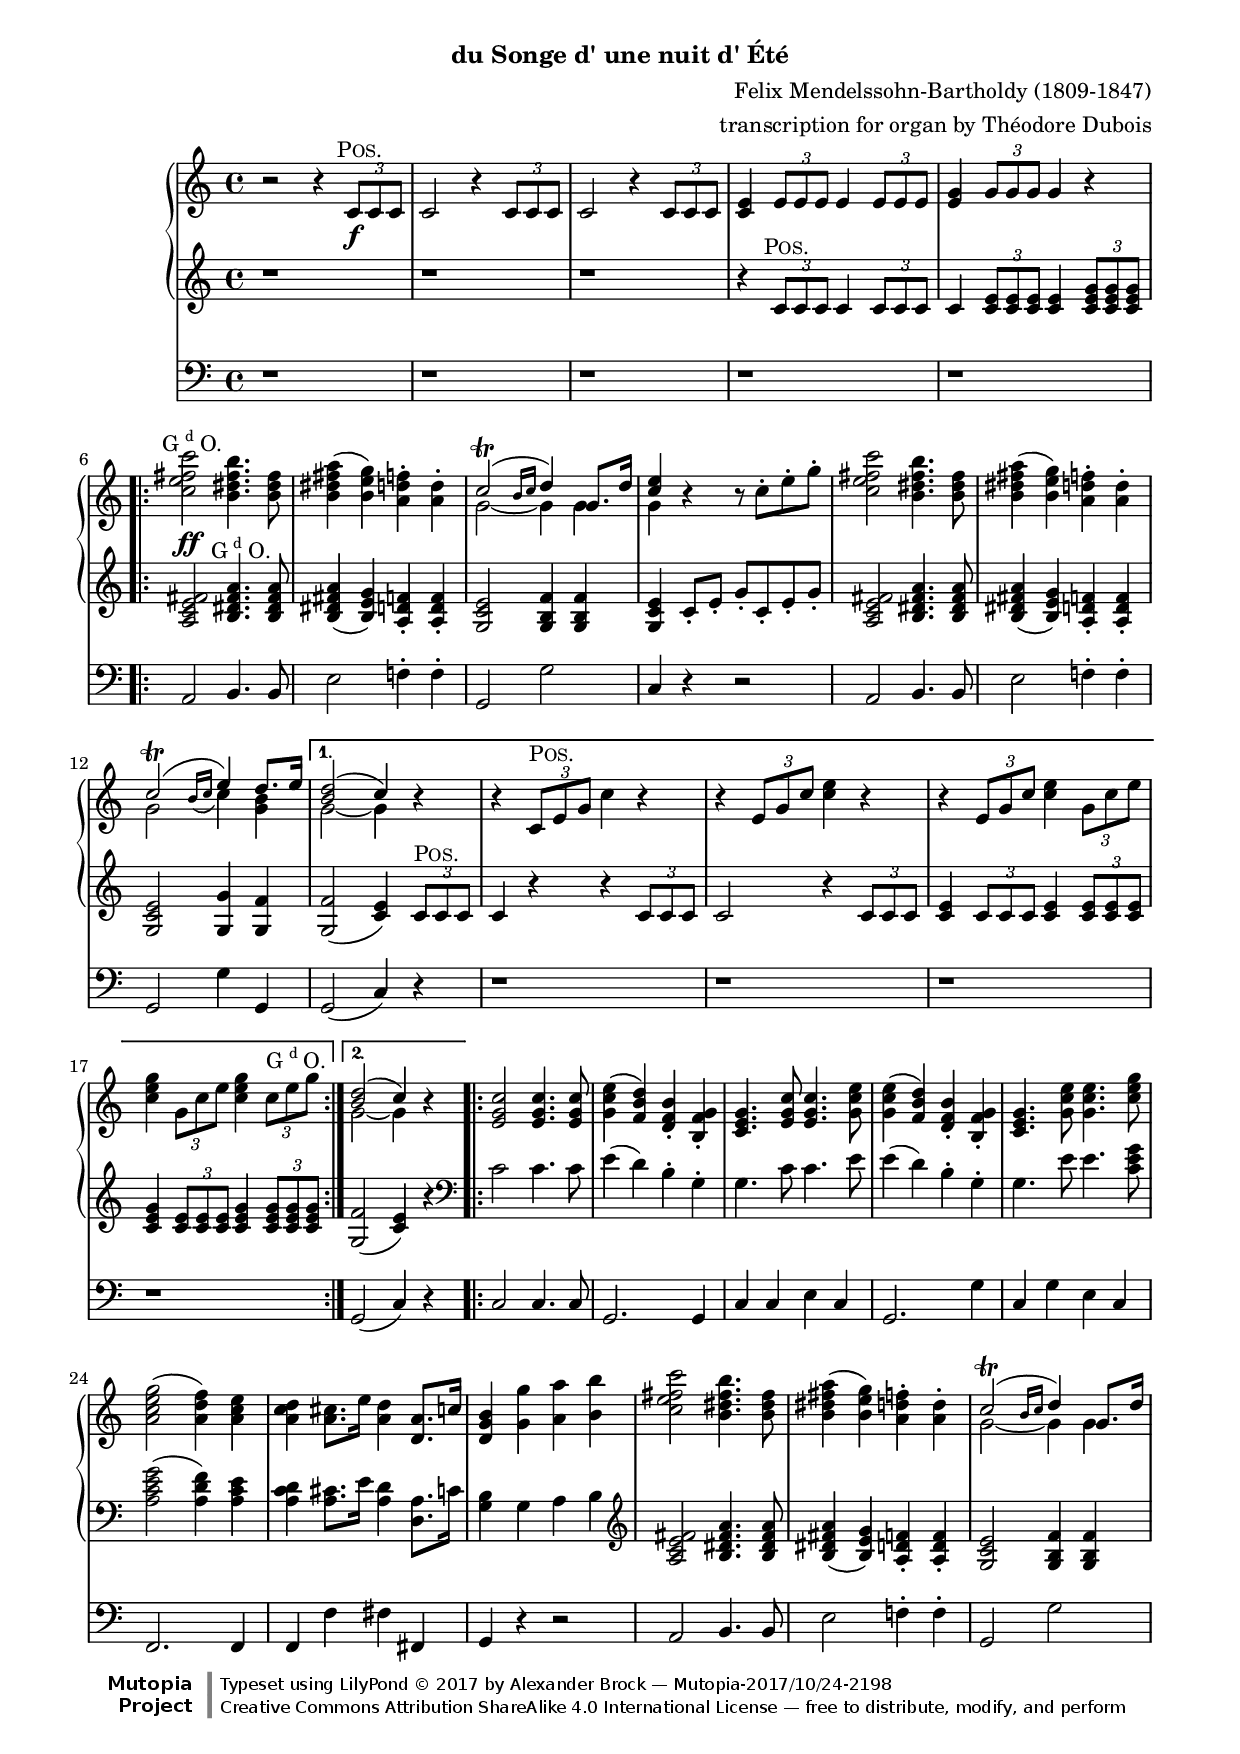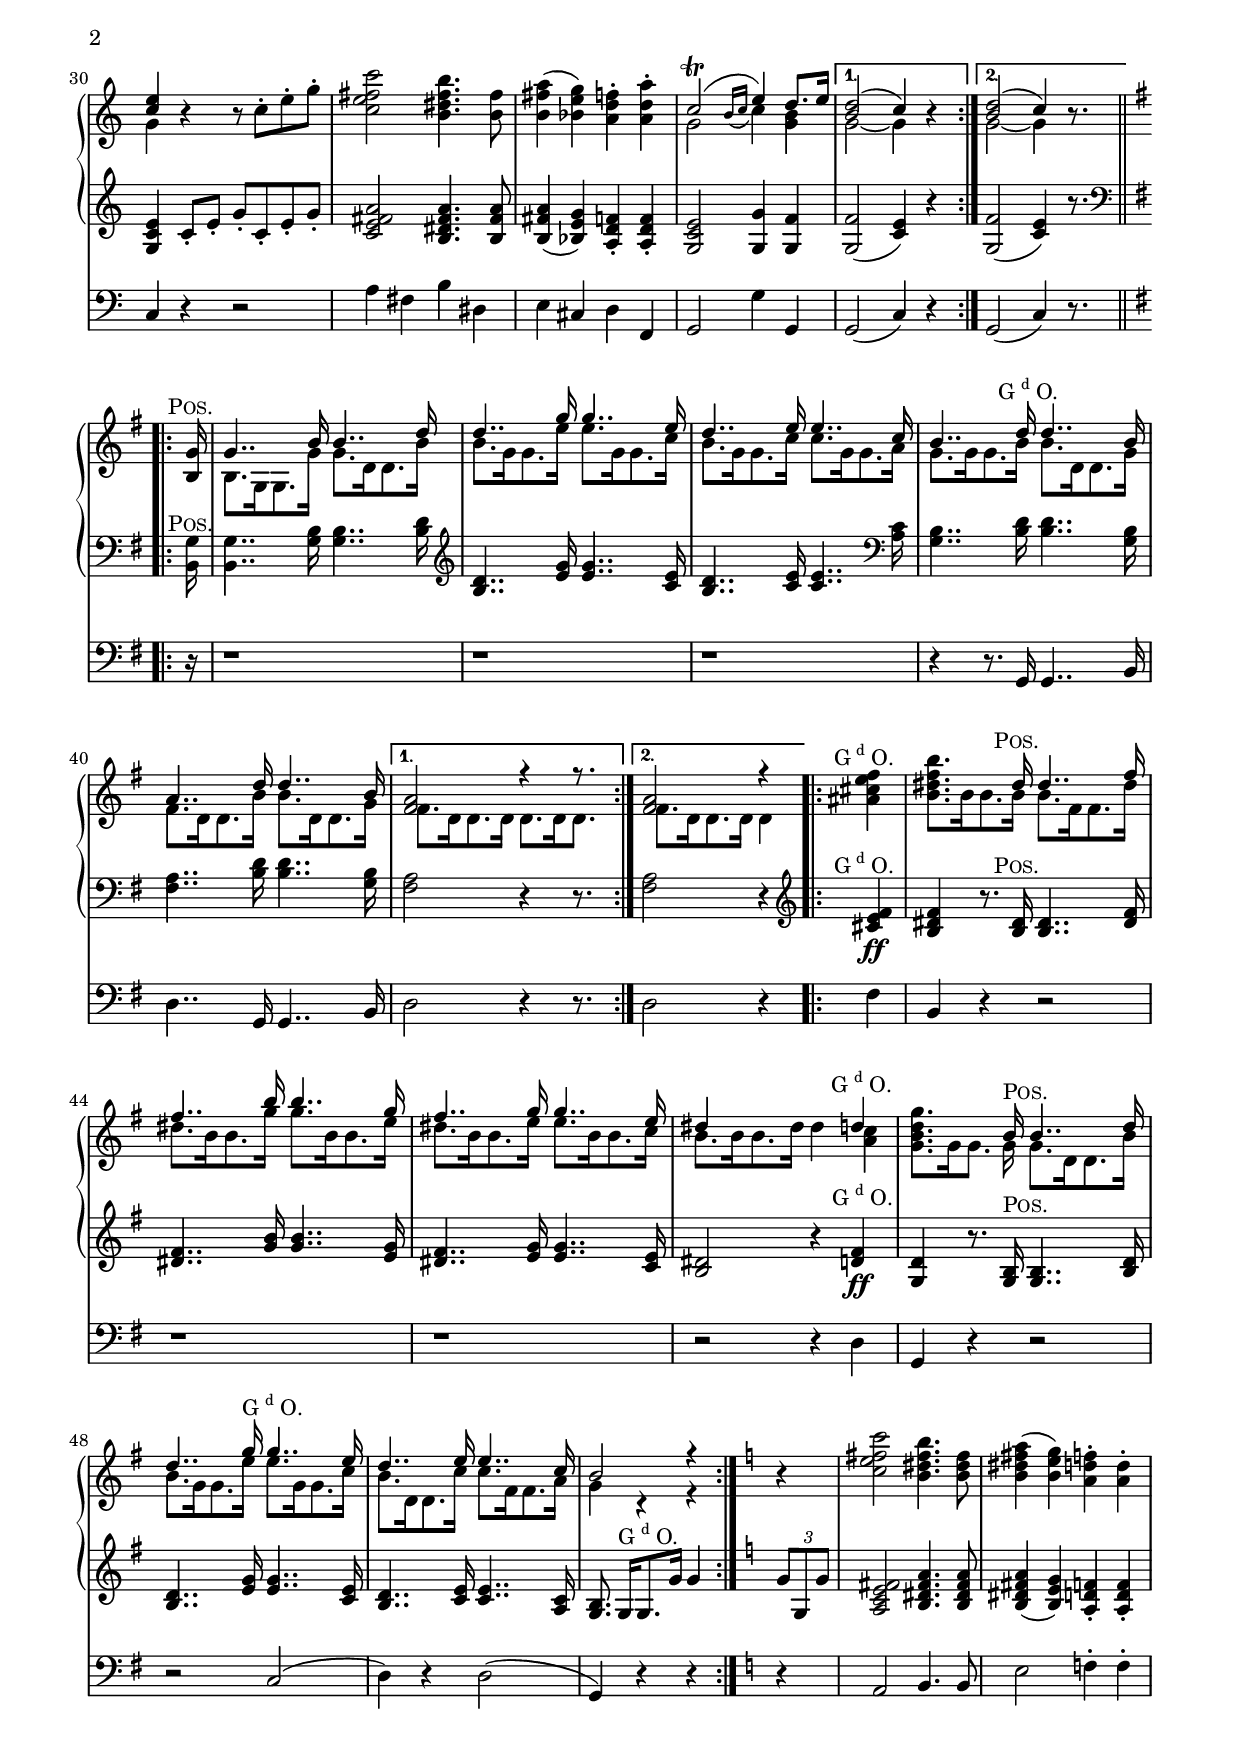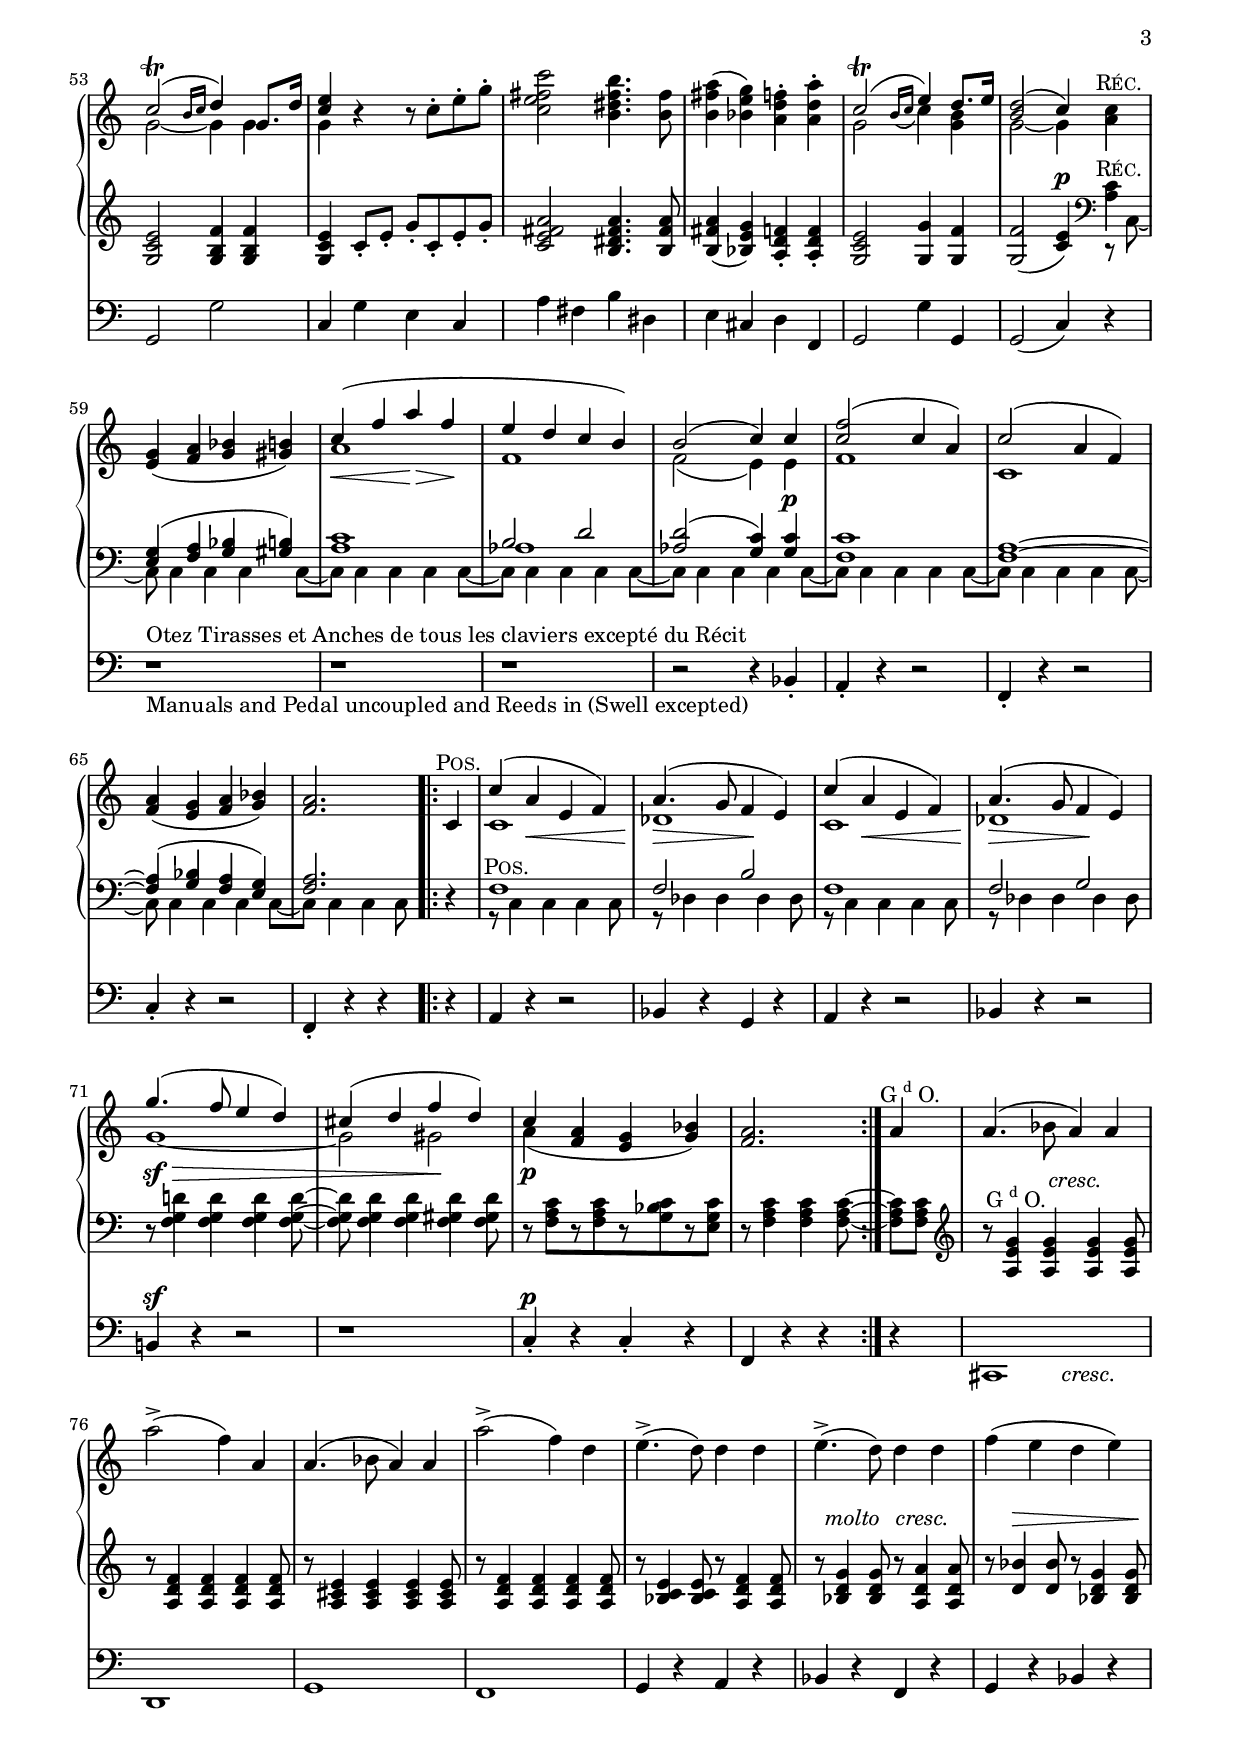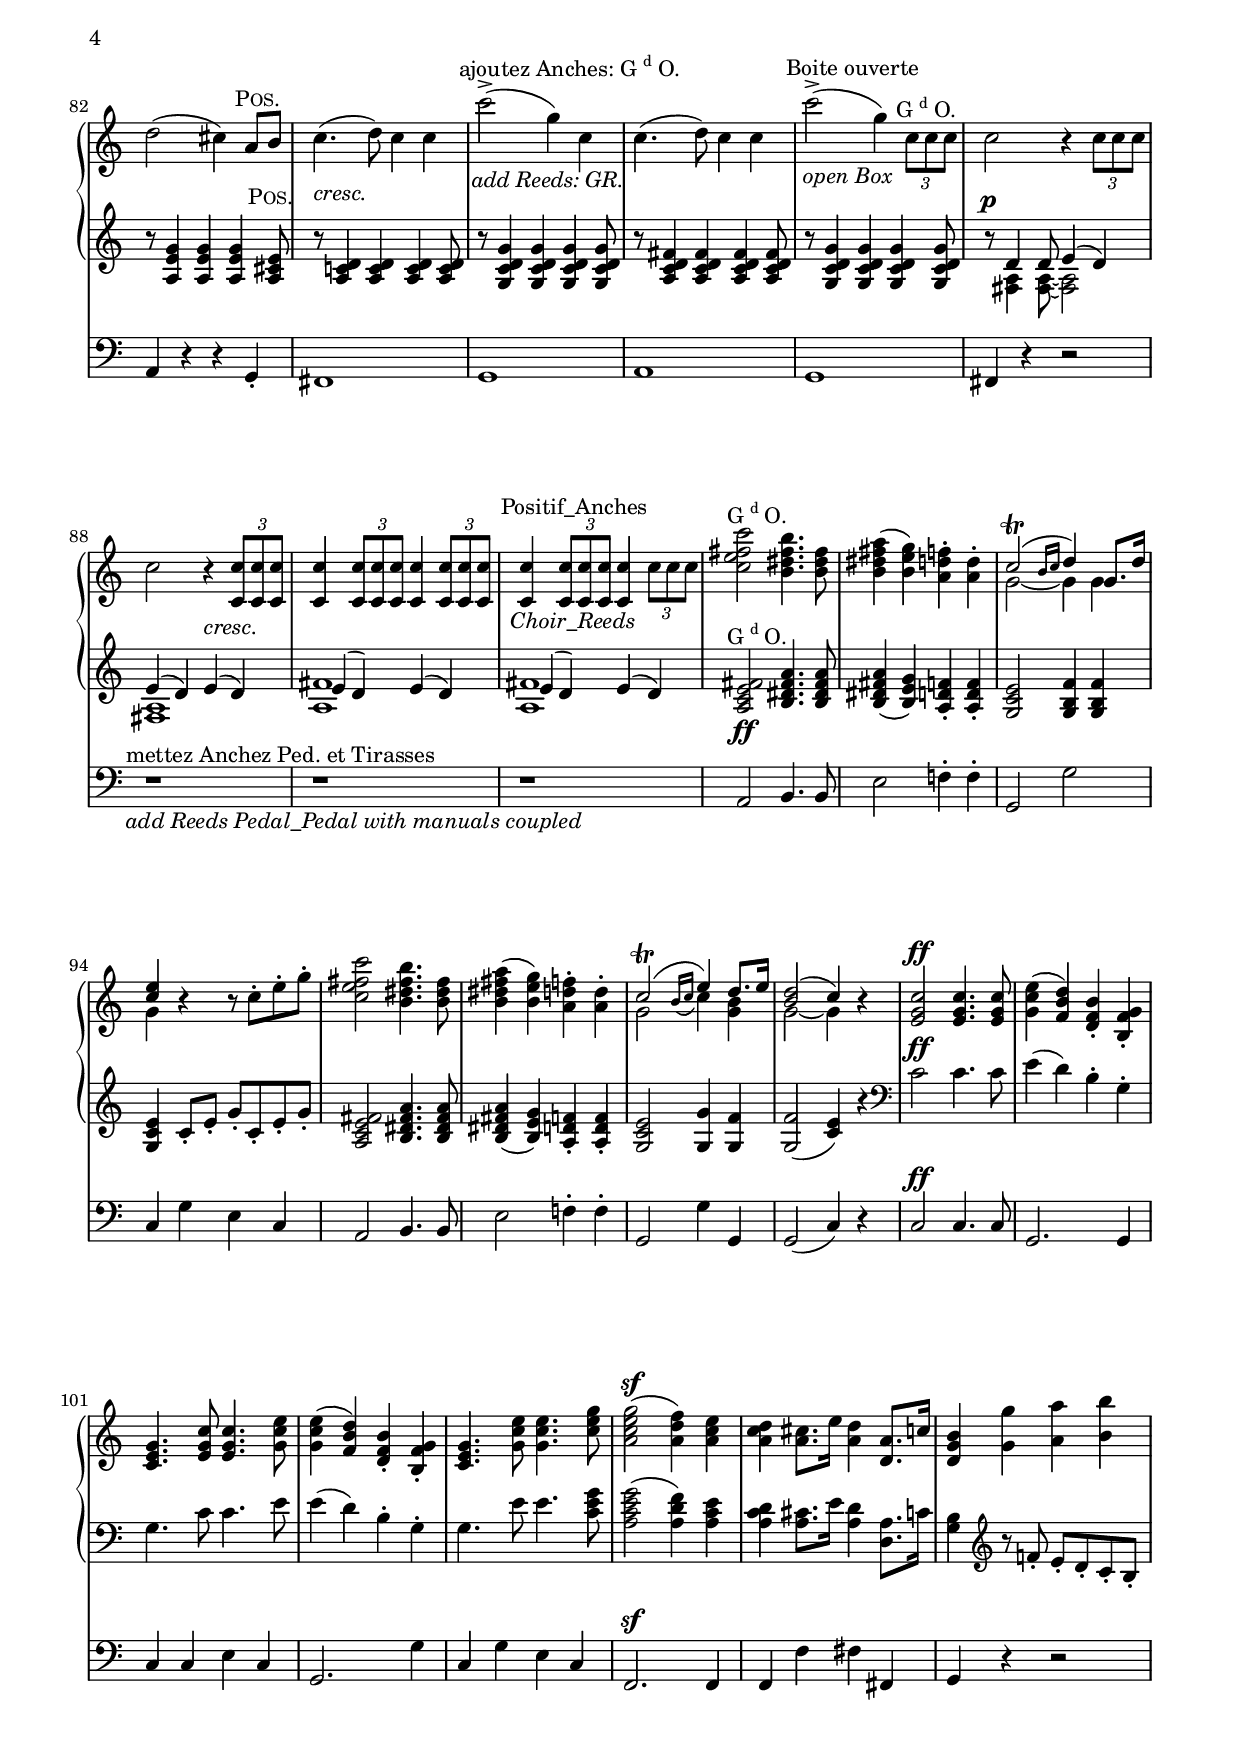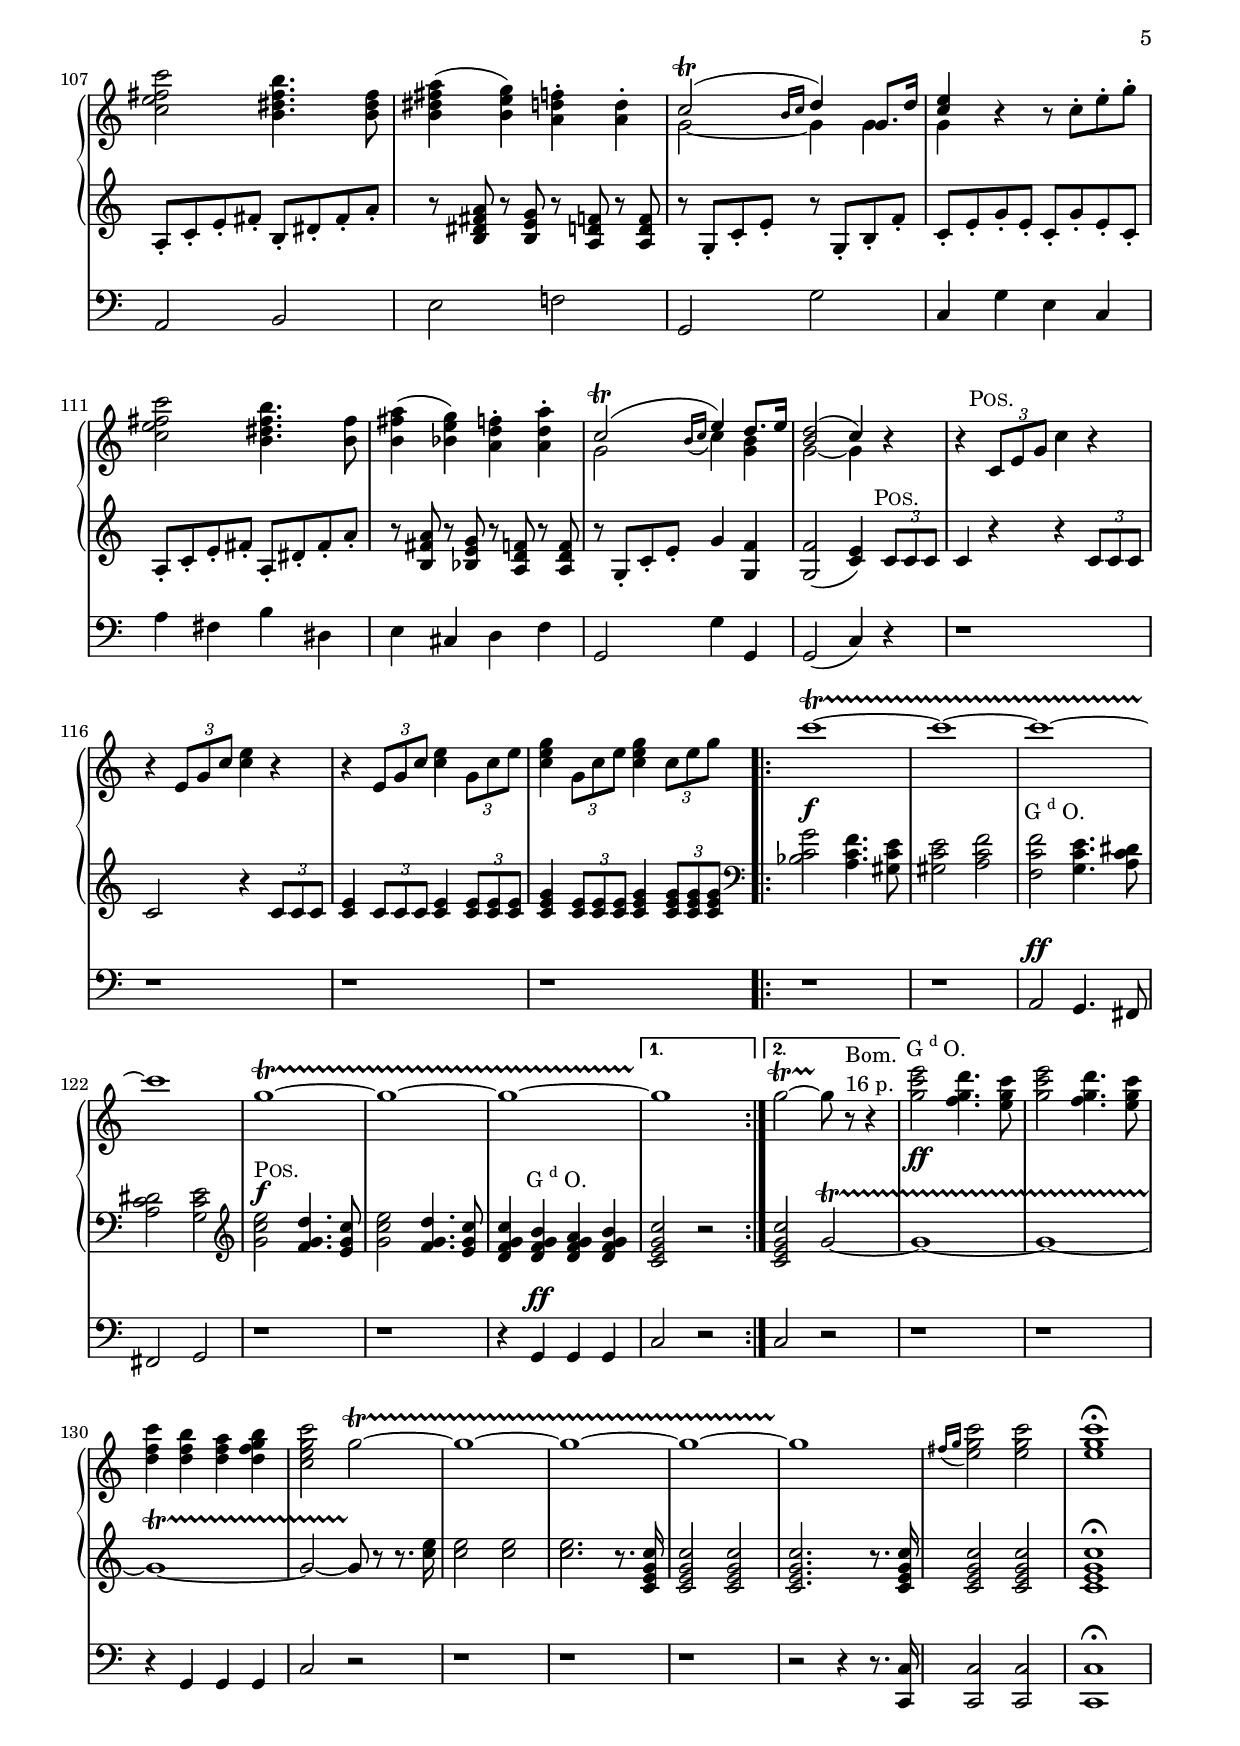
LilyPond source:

\version "2.19.65"

\paper {
    page-top-space = #0.0
    %indent = 0.0
    line-width = 18.0\cm
    ragged-bottom = ##f
    ragged-last-bottom = ##f
}

%#(set-default-paper-size "a4")

#(set-global-staff-size 19)

\header {
        subtitle = "du Songe d' une nuit d' Été"
%        piece = "1. Adagio"
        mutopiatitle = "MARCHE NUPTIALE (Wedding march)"
composer =	 "Felix Mendelssohn-Bartholdy (1809-1847)"
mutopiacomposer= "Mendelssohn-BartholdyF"
%opus =	 	 "Op. 61"
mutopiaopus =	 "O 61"
        date = "ca.1909"
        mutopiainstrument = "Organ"
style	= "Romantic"
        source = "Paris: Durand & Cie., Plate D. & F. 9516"
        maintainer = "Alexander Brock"
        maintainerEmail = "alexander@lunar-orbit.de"
 arranger = "transcription for organ by Théodore Dubois"
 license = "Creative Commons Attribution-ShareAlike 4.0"
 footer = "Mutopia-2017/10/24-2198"
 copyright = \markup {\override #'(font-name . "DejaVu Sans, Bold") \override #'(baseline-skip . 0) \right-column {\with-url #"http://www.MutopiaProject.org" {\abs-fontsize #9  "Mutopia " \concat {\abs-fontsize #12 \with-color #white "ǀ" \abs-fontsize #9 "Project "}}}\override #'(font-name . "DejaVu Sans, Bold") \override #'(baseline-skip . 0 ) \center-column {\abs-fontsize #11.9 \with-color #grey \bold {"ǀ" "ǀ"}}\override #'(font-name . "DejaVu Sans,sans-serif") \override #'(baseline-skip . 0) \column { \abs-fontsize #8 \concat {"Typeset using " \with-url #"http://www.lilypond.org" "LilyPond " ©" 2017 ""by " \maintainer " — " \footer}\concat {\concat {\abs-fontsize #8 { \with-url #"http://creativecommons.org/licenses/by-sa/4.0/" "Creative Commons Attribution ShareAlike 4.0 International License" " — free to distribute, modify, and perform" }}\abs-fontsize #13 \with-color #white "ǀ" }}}
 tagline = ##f
}

% The score definition

positive=\markup{\column{
  \smallCaps{Pos.}
  %\italic{CH.}
}}

grande=\markup{\column{
  \line{G{\super{d}}O.}
  %\line{\italic{GR.}}
}}
rec=\markup{\column{
  \smallCaps{Réc.}
  %\italic{SW.}
}}

problemone= << {\shape #'((0.1 . 0.8) (0.0 . 1.0) (0.0 . 1.5) (-.2 . 0.6)) Slur  c2^\trill ( e4) d8. e16 |}
      \\
    {g,2 \grace{ \stemUp
   \once \override Slur #'direction = #DOWN
   b16( c} \stemDown c4) <b g>}
 >>

rh = \relative c' {
  r2 r4 \tuplet 3/2 {c8\f^\markup{\translate #(cons -1 0)\positive} c c}  |
  c2 r4  \tuplet 3/2 {c8 c c} |
   c2 r4 \tuplet 3/2 {c8 c c}  |
   <c e>4 \tuplet 3/2 { e8 e e} e4 \tuplet 3/2 { e8 e e} |
    <e g>4 \tuplet 3/2 { g8 g g} g4 r
    \repeat volta 2 {
   <c e fis c'>2^\markup{\translate #(cons -2 0) \grande}  <b dis fis b>4. <b dis fis>8 |
    <b dis fis a>4 (   <b e g>) <a d f>-.  <a d>4-. |
    << {c2^\trill (\grace{b16 c} d4) g,8. d'16| <e c>4} \\ {g,2~ g4 g | g} >>
    r4 r8  c8-. e-. g-. |
     <c, e fis c'>2 <b dis fis b>4. <b dis fis>8 |
     <b dis fis a>4 (  <b e g> )  <a d f>4-. <a d>-. |
\problemone

    }
    \alternative {
      {
        << {<d b>2( c4)} \\ {g2~ g4} >> r|
        r  \tuplet 3/2 { c,8^\positive e g} c4 r |
          r4  \tuplet 3/2 {e,8 g c} <c e>4 r |
      r4  \tuplet 3/2 { e,8 g c} <c e>4 \tuplet 3/2 {  g8 c e} |
       <c e g>4 \tuplet 3/2 { g8 c e} <c e g>4 \tuplet 3/2 { c8^\grande e8 g}

      }
      {
      << { <d b>2( c4)} \\ {g2~ g4} >> r4
      }
    }
    \repeat volta 2 {
       <e g c>2 q4. q8 |
        <g c e>4 (  <f b d> )  <d f b>-. <b f' g>-. |
      <c e g>4. <e g c>8 q4. <g c e>8 |
    <g c e>4 (  <f b d> )  <d f b>-. <b f' g>-. |
    <c e g>4.  <g' c e>8 q4. <c e g>8 |
     <a c e g>2 (  <a d f>4 )  <a c e> |
      <a c d>4 <a cis>8. e'16 <a, d>4 <d, a'>8. c'16 |
       <d, g b>4 <g g'> <a a'> <b b'> |
     <c e fis c'>2 <b dis fis b>4. <b dis fis>8 |
     <b dis fis a>4 (  <b e g> )  <a d f>4-. <a d>-. |
    << {c2^\trill (\grace{b16 c} d4) g,8. d'16| <e c>4} \\ {g,2~ g4 g | g} >>
    r4 r8  c8-. e-. g-. |
        <c, e fis c'>2 <b dis fis b>4. <b fis'>8 |
         <b fis' a>4 (  <bes e g> )  <a d f>4-. <a d a'>-. |
\problemone

    }
    \alternative {
    {<< { <d b>2( c4)} \\ {g2~ g4} >> r4}
    {<< { <d' b>2( c4)} \\ {g2~ g4} >> r8.}
    }
    \key g \major
    \repeat volta 2 {
     \partial 16  <b, g'>16^\markup{\translate #(cons -1.8 0) \positive}
    << { g'4.. b16 b4.. d16  |
         d4.. g16 g4.. e16 |
         d04.. e16 e4.. c16  |
         b4.. d16^\markup{\translate #(cons -1.8 0) \grande} d4.. b16 |
        a4.. d16 d4.. b16 |
        } \\ {
     b,8.[  g16 g8. g'16] g8.[ d16 d8. b'16]  |
     b8.[ g16 g8. e'16] e8.[ g,16 g8. c16]  |
     b8.[ g16 g8. c16] c8.[ g16 g8. a16]  |
     g8.[ g16 g8. b16] b8.[ d,16 d8. g16]  |
     fis8.[ d16 d8. b'16] b8.[ d,16 d8. g16]
    }>>
    }
    \alternative {
      {<< {<a fis>2 r4 r8. s16} \\ { fis8.[ d16 d8. d16] d8.[ d16 d8.] s16} >>}
      {<< {<a' fis>2 r4} \\ {fis8.[ d16 d8. d16] d4} >> }
    }
    \repeat volta 2 {
        <ais' cis e fis>4^\markup{\halign #.1 \grande} \noBreak|
     <<
       {s4..  dis16^\markup{\translate #(cons -1.8 0) \positive} dis4.. fis16 |
        fis4.. b16 b4.. g16 |
        fis4.. g16 g4.. e16 |
        dis4 s s d^\markup{\translate #(cons -2 2) {\grande}} |
        s4..  b16^\positive b4.. d16 |
         d4.. g16^\grande g4.. e16 |
          d4.. e16 e4.. c16 |
           b2 r4
       } \\
       {
     <b dis fis b>8.[ b16 b8. b16] b8.[ fis16 fis8. dis'16] |
      dis8.[ b16 b8. g'16] g8.[ b,16 b8. e16] |
      dis8.[ b16 b8. e16] e8.[ b16 b8. c16] |
      b8.[ b16 b8. dis16] dis4 <a c> |
       <g b d g>8.[ g16 g8.] g16] g8.[ d16 d8. b'16] |
        b8.[ g16 g8. e'16] e8.[ g,16 g8. c16] |
         b8.[ d,16 d8. c'16] c8.[ fis,16 fis8. a16] |
          g4 r r4
        }
    >>
    }
    \key c \major
    r4 |
         <c e fis c'>2 <b dis fis b>4. <b dis fis>8 |
     <b dis fis a>4 (  <b e g> )  <a d f>4-. <a d>-. |
    << {c2^\trill (\grace{b16 c} d4) g,8. d'16| <e c>4} \\ {g,2~ g4 g | g} >>
    r4 r8  c8-. e-. g-. |
        <c, e fis c'>2 <b dis fis b>4. <b fis'>8 |
         <b fis' a>4 (  <bes e g> )  <a d f>4-. <a d a'>-. |
\problemone
       << { <d b>2( c4)} \\ {g2~ g4} >>
     <a c>4^\markup{\translate #(cons -1 0) {\rec}} |
      <e g>4 (  <f a> <g bes> <gis b> )  |
      << { c4\< (  f a\> f \!|
           e d c b )  |
          b2 (  c4) c-\p  |
          <c f>2 (  c4 a )  |
          c2( a4 f )  |
         } \\ { a1 |
       f1 |
       f2( e4)  e |
       f1 |
       c1 |
} >>
 <f a>4( <e g> <f a> <g bes>) |
  <f a>2.
  \repeat volta 2 {
    c4^\markup{\translate #(cons -1 0) {\positive}} |
    << {
     c'4  (  a4 \< e f )  |
      a4. \>(  g8 f4  \! e )  |
       c'4(  a \< e f )
    a4. \> (  g8 f4 \! e )  |
     g'4.\sf \> (  f8 e4 d )  |
      cis4 (d f \! d  )   |
       } \\
       {
   c,1 |
   des |
   c |
   des |
   g~ |
   g2 gis
       }
    >>
   << {c4\p s4 s2} \\ {a4 (\stemUp <f a> <e g> <g bes> ) }
   >> |
    <f a>2.
}
  a4^\markup{\translate #(cons -1 0) {\grande}} |
   a4. (  bes8 a4_\markup{\translate #(cons -2 -3.5) {\italic cresc.}} )  a  |
   a'2-> (  f4 )  a, |
   a4. (  bes8 a4 )  a  |
   a'2-> (  f4 )  d |
   e4.-> (  d8 )  d4 d |
   e4.->_\markup{\translate #(cons 1 -4) {\italic {molto cresc.}}} (  d8 )  d4 d |
    f4 (  e d e ) |
    d2 (  cis4 )  a8^\markup{\translate #(cons -1 .7) \positive} b |
    c4._\markup{\translate #(cons 0 -3.3) {\italic {cresc.}}} (  d8 )  c4 c c'2->^\markup{\translate #(cons -2 0)ajoutez Anches: {G{\super{d}}O.}}
    _\markup{\translate #(cons -.7 3) \italic{add Reeds: GR.}}
    (  g4 )  c,
    c4. (  d8 )  c4 c c'2->^\markup{\translate #(cons -2 0)Boite ouverte}
    _\markup{\translate #(cons -.2 -.5)\italic{open Box}}
    (  g4 )   \tuplet 3/2 {c,8^\markup{\translate #(cons -1 0)\grande} c c} |
  c2 r4 \tuplet 3/2 {c8 c c} |
  c2 r4_\markup{\translate #(cons 0 -3.7) {\italic {cresc.}}}  \tuplet 3/2 {<c c,>8 <c c,> <c c,>} |
  <c c,>4 \tuplet 3/2 {<c c,>8 <c c,> <c c,>} <c c,>4 \tuplet 3/2 {<c c,>8 <c c,> <c c,>}  |
  <c c,>4^\markup{\translate #(cons -2 0)Positif_Anches}
  _\markup{\translate #(cons -1 2)\italic{Choir_Reeds}}
  \tuplet 3/2 {<c c,>8 <c c,> <c c,>} <c c,>4 \tuplet 3/2 {c8 c c}  |

   <c e fis c'>2^\markup{\translate #(cons -1 0) \grande}  <b dis fis b>4. <b dis fis>8 |
    <b dis fis a>4 (   <b e g>) <a d f>-.  <a d>4-. |
    << {c2^\trill (\grace{b16 c} d4) g,8. d'16| <e c>4} \\ {g,2~ g4 g | g} >>
    r4 r8  c8-. e-. g-. |
     <c, e fis c'>2 <b dis fis b>4. <b dis fis>8 |
     <b dis fis a>4 (  <b e g> )  <a d f>4-. <a d>-. |
\problemone
       << { <d b>2( c4)} \\ {g2~ g4} >> r4

          <e g c>2^\ff q4. q8 |
        <g c e>4 (  <f b d> )  <d f b>-. <b f' g>-. |
      <c e g>4. <e g c>8 q4. <g c e>8 |
    <g c e>4 (  <f b d> )  <d f b>-. <b f' g>-. |
    <c e g>4.  <g' c e>8 q4. <c e g>8 |
     <a c e g>2^\sf (  <a d f>4 )  <a c e> |
      <a c d>4 <a cis>8. e'16 <a, d>4 <d, a'>8. c'16 |
       <d, g b>4 <g g'> <a a'> <b b'> |
     <c e fis c'>2 <b dis fis b>4. <b dis fis>8 |
     <b dis fis a>4 (  <b e g> )  <a d f>4-. <a d>-. |
    << {c2^\trill (\grace{b16 c} d4) g,8. d'16| <e c>4} \\ {g,2~ g4 g | g} >>
    r4 r8  c8-. e-. g-. |
        <c, e fis c'>2 <b dis fis b>4. <b fis'>8 |
         <b fis' a>4 (  <bes e g> )  <a d f>4-. <a d a'>-. |
\problemone
       << { <d b>2( c4)} \\ {g2~ g4} >> r4

 r  \tuplet 3/2 { c,8^\markup{\translate #(cons -2 1) \positive} e g} c4 r |
          r4  \tuplet 3/2 {e,8 g c} <c e>4 r |
      r4  \tuplet 3/2 { e,8 g c} <c e>4 \tuplet 3/2 {  g8 c e} |
       <c e g>4 \tuplet 3/2 { g8 c e} <c e g>4 \tuplet 3/2 { c8 e8 g}

     \repeat volta 2 {
       c1~ \startTrillSpan |
       c1~ |
       c1~ |
       c1 \stopTrillSpan |
       g1~ \startTrillSpan |
       g1~ |
       g1~ |
      }
  \alternative {
    {
      g1\stopTrillSpan
    }
    {
      g2~\startTrillSpan g8\stopTrillSpan r^\markup{\column{
  \line{Bom.}
  \line{16 p.}
}} r4 \stopTrillSpan
    }
  } |
   <g c e>2^\markup{\translate #(cons -.5 4) \grande}_\ff <f g d'>4. <e g c>8 |
    <g c e>2 <f g d'>4. <e g c>8 |
     <d f c'>4 <d f b> <d f a> <d f g b> |
     <c e g c>2  g'2 \startTrillSpan~ |
      g1~ |
       g1~ |
        g1~ |
         g1 \stopTrillSpan|
  \appoggiatura{fis16 g}  <e g c>2 q  |
  q1\fermata

}

lh = \relative c' {
   r1 |
    r1 |
     r1 |
      r4 \tuplet 3/2 { c8^\markup{\translate #(cons -1 0)\positive} c c} c4  \tuplet 3/2 {c8 c c} |
  c4 \tuplet 3/2 { <c e>8 q q}  q4  \tuplet 3/2{ <c e g>8 q q}
      \repeat volta 2 {
   <a c e fis>2^\ff <b dis fis a>4.^\markup{\translate #(cons -1.7 0) \grande} q8 |
    <b dis fis a>4 (  <b e g> )  <a d f>-. q-. |
     <g c e>2 <g b f'>4 q |
      <g c e>4 c8-. e-. g-. c,-. e-. g-. |
       <a, c e fis>2 <b dis fis a>4. q8 |
        q4 (  <b e g> )  <a d f>-. q-. |
         <g c e>2 <g g'>4 <g f'> |
        }
    \alternative {
      {
        q2 (  <c e>4 )  \tuplet 3/2 { c8^\positive c c} |
     c4 r r \tuplet 3/2 { c8 c c} |
      c2 r4 \tuplet 3/2 { c8 c c}  |
      <c e>4  \tuplet 3/2 {c8 c c} <c e>4 \tuplet 3/2 { <c e>8 q q}  |
      <c e g>4 \tuplet 3/2 { <c e>8 q q}  <c e g>4 \tuplet 3/2{ <c e g>8 q q}
        }
      {
    <g f'>2 (  <c e>4 )  r |
       }
    }
    \repeat volta 2 {
   \clef bass
    c2 c4. c8 |
     e4 (  d )  b-. g-. |
    g4. c8 c4. e8 |
     e4 (  d )  b-. g-. |
    g4. e'8 e4. <c e g>8 |
     <a c e g>2 (  <a d f>4 )  <a c e> |
      <a c d>4 <a cis>8. e'16 <a, d>4 <d, a'>8. c'16 |
       <g b>4 g a b |
  \clef treble

     <a c e fis>2 <b dis fis a>4. q8 |
    <b dis fis a>4 (  <b e g> )  <a d f>-. q-. |
     <g c e>2 <g b f'>4 q |
      <g c e>4 c8-. e-. g-. c,-. e-. g-. |
       <c, e fis a>2 <b dis fis a>4. <b fis' a>8 |
    <b fis' a>4 (  <bes e g> )  <a d f>-. q-. |
     <g c e>2 <g g'>4 <g f'> |
      }
    \alternative {
      {q2 (  <c e>4 ) r4}
      {<g f'>2 (  <c e>4 ) r8.}
    }
     \key g \major
    \clef bass
    \repeat volta 2 {
    <b, g'>16^\markup{\translate #(cons -1.8 0) \positive} q4.. <g' b>16 q4.. <b d>16 |
   \clef treble
   q4.. <e g>16 q4.. <c e>16 <b d>4.. <c e>16 q4.. \clef bass  <a c>16 |
    <g b>4.. <b d>16 q4..  <g b>16 |
     <fis a>4.. <b d>16 q4.. <g b>16 |
    }
  \alternative {
      {<fis a>2 r4 r8. s16 |}
       {<fis a>2 r4 }
  }
  \clef treble
  \repeat volta 2 {
  <cis' e fis>4^\markup{\halign #.1 \grande} \ff |
   <b dis fis>4 r8. <b dis>16^\markup{\translate #(cons -1.8 0) \positive} q4.. <dis fis>16 |
    q4.. <g b>16 q4.. <e g>16 |
     <dis fis>4.. <e g>16 q4.. <c e>16 |
      <b dis>2 r4 <d fis>^\markup{\translate #(cons -1.9 .8) \grande} \ff |
       <g, d'>4 r8. <g b>16^\positive q4.. <b d>16 |
        q4.. <e g>16 q4.. <c e>16 |
         <b d>4.. <c e>16 q4.. <a c>16 |
          <g b>8. g16^\grande[ \noBeam g8. g'16] g4
}
          \key c \major
    \tuplet 3/2 { g8 g, g'}

      <a, c e fis>2 <b dis fis a>4. q8 |
    <b dis fis a>4 (  <b e g> )  <a d f>-. q-. |
    \break
     <g c e>2 <g b f'>4 q |
      <g c e>4 c8-. e-. g-. c,-. e-. g-. |
       <c, e fis a>2 <b dis fis a>4. <b fis' a>8 |
    <b fis' a>4 (  <bes e g> )  <a d f>-. q-. |
     <g c e>2 <g g'>4 <g f'> |
      q2 (  <c e>4^\p)
      \clef bass
 << {
     \stemDown <a c>4^\markup{\translate #(cons -1 1) {\rec}} \stemUp  |
     <e g> (  <f a>4 <g bes> <gis b> )  |
      <a c>1 |
       b2 d |
        <as d>2 (  <g c>4 )  q |
         <f c'>1 |
          <f a>1~ |
           q4 (  <g bes> <f a> <e g> )  |
     <f a>2.
    } \\
    { r8 c~ c c4 c c c8~[ |
     c8] c4 c c c8~[ |
     c8] c4 c c c8~[ |
     c8] c4 c c c8~[ |
     c8] c4 c c c8~[ |
     c8] c4 c c c8~ |
     c8 c4 c c c8~[ |
     c8] c4 c c8}\\
    {s4 s1 s1 as'}
 >>
 \repeat volta 2 {
  r4  |

 << {
    f1^\markup{\translate #(cons -.5 0) {\positive}} |
     f2 b |
      f1 f2 g |

    } \\ {
  r8  c,4 c c c8 |
   r8 des4 des des des8 |
   r8 c4 c c c8 |
  r8 des4 des des des8 |

 } >>

 r8  <f g d'!>4 q q q8~ |
  q8 q4 q <f gis d'> q8 |
   r8 <f a c>[ r <f a c> r <g bes c> r <e g c>] |
    r8 <f a c>4 q q8~ }

     q8 q | \clef treble
  r8 <a e' g>4^\markup{\translate #(cons -2 0) {\grande}} q q q8 |
   r8 <a d f>4 q q q8 |
    r8 <a cis e>4 q q q8 |
     r8 <a d f>4 q q q8 |
      r8 <bes c e>4 q8 r <a d f>4 q8 |
  r8  <bes d g>4 q8 r <a d a'>4 q8 |
   r8 <d bes'>4 ^\> q8 r <bes d g>4 q8 \! |
    r8 <a e' g>4 q q <a cis e>8^\markup{\translate #(cons -2 1) \positive} |
     r8 <a c! d>4 q q q8 |
      r8 <g c d g>4 q q q8 |
       r8 <a c d fis>4 q q q8 |
        r8 <g c d g>4 q q q8 |
  r8^\p
  << {
      d'4 d8 e4 (  d )  |
       e4 (  d )  e (  d )|
       e4 (  d )  e (  d )|
       e4 (  d )  e (  d )|

     } \\ {
   <fis, a>4 q8~ q2 |
    q1 |
     <a fis'>1 |
      q1 |

  } >>

     <a c e fis>2^\markup{\translate #(cons -1 0) \grande}_\ff <b dis fis a>4. q8 |
    <b dis fis a>4 (  <b e g> )  <a d f>-. q-. |
     <g c e>2 <g b f'>4 q |
      <g c e>4 c8-. e-. g-. c,-. e-. g-. |
       <a, c e fis>2 <b dis fis a>4. q8 |
        q4 (  <b e g> )  <a d f>-. q-. |
         <g c e>2 <g g'>4 <g f'> |
    q2 (  <c e>4 ) r

     \clef bass
    c2^\ff c4. c8 |
     e4 (  d )  b-. g-. |
    g4. c8 c4. e8 |
     e4 (  d )  b-. g-. |
    g4. e'8 e4. <c e g>8 |
     <a c e g>2 (  <a d f>4 )  <a c e> |
      <a c d>4 <a cis>8. e'16 <a, d>4 <d, a'>8. c'16 |
       <g b>4 \clef treble  r8 f'!-. e-. d-. c-. b-. |
        a8-. c-. e-. fis-. b,-. dis-. fis-. a-. |
    r8 <b, dis fis a> r <b e g> r <a d f> r <a d f> |
     r8 g-. c-. e-. r g,-. b-. f'-. |
      c8-. e-. g-. e-. c-. g'-. e-. c-. |
       a8-. c-. e-. fis-. a,-. dis-. fis-. a-. |
        r8 <b, fis' a> r <bes e g> r <a d f> r <a d f> |
    r8 g-. c-. e-. g4 <g, f'> |
     q2 (  <c e>4 )

     \tuplet 3/2 { c8^\markup{\translate #(cons -1 0) \positive} c c} |
     c4 r r \tuplet 3/2 { c8 c c} |
      c2 r4 \tuplet 3/2 { c8 c c}  |
      <c e>4  \tuplet 3/2 {c8 c c} <c e>4 \tuplet 3/2 { <c e>8 q q}  |
      <c e g>4 \tuplet 3/2 { <c e>8 q q}  <c e g>4 \tuplet 3/2{ <c e g>8 q q}

  \clef bass
  \repeat volta 2 {
   <bes c g'>2^\f <a c f>4. <gis c e>8 |
    q2 <a c f> |
  <f c' f>2^\markup{\translate #(cons -.5 4) \grande}  <g c e>4. <a c dis>8 |
   q2 <g c e> |
   \clef treble
    <g' c e>2^\positive^\f  <f g d'>4. <e g c>8 |
     <g c e>2 <f g d'>4. <e g c>8 |
      <d f g c>4 <d f g b>^\markup{\translate #(cons -.5 2) \grande} <d f g a> <d f g b> |
  }
  \alternative {
       {<c e g c>2 r |}
       { <c e g c>2 g'\startTrillSpan~ |}
  }
         g1~ |
          g1~ |
           g1~ |
            g2~  g8 \stopTrillSpan r r8. <c e>16 |
  q2 q |
   q2. r8. <c, e g c>16 |
    q2 q |
     q2. r8. <c e g c>16 |
      q2 q |
       q1\fermata
}


pedal = \relative c {
  \clef bass
  r1 |
   r1 |
    r1 |
     r1 |
      r1 |
     \repeat volta 2 {
  a2 b4. b8 |
   e2 f!4-. f-. |
    g,2 g' |
     c,4 r r2 |
      a2 b4. b8 |
       e2 f!4-. f-. |
        g,2 g'4 g, |
            }
    \alternative {
      {
    g2 (  c4 )  r |
         r1 |
    r1 |
     r1 |
      r1 |
        }
      {
   g2 (  c4 )  r |
       }
    }
    \repeat volta 2 {
    c2 c4. c8 |
     g2. g4 |
      c4 c e c |
       g2. g'4 |
        c,4 g' e c |
  f,2. f4 |
   f4 f' fis fis, |
    g4 r r2 |
     a2 b4. b8 |
      e2 f!4-. f-. |
   g,2 g' c,4 r r2 |
    a'4 fis b dis,  |
    e cis d f,  |
     g2 g'4 g,
      }
    \alternative {
    {g2 (  c4 )  r4}
    {g2 (  c4 )  r8.}
    }
   \key g \major
   \repeat volta 2 {
    r16 |
    r1 |
     r1 |
      r1 |
       r4 r8. g16 g4.. b16 |
        d4.. g,16 g4.. b16 |
    }
    \alternative {
         {d2 r4 r8. s16}
         { d2 r4 }
    }
    \repeat volta 2{
           fis4 |
            b,4 r r2 |
    r1 |
     r1 |
      r2 r4  d4 |
    g,4 r r2 |
     r2 c (  |
     d4 )   r4 d2 (  |
      g,4 )r r }
    \key c \major   r4 |

  a2 b4. b8 |
   e2 f!4-. f-. |
    g,2 g' |
     c,4 g' e c |
     a' fis b dis, |
     e cis d f, |
     g2 g'4 g,  |
     g2  (  c4  ) r |

   r1^\markup{Otez Tirasses et Anches de tous les claviers excepté du Récit}_\markup{Manuals and Pedal uncoupled and Reeds in (Swell excepted)} |
    r1 |
     r1 |
      r2 r4 bes-. |
       a4-. r r2 |
        f4-. r r2 |
         c'4-. r r2 |
          f,4-. r r
   \repeat volta 2 {
    r |
     a4 r r2 |
     bes4 r g r |
     a r r2 |
     bes4 r r2 |
     b!4^\sf r r2 |
     r1 |
      c4-.^\p r c-. r |
       f,4 r r
   }
       r |
        cis1_\markup{\translate #(cons 8 -2) {\italic cresc.}} |
         d1 |
          g1 |
           f1 |
   g4 r a r  |
   bes r f r  |
   g r bes r4 |
   a  r4 r g-. |
    fis1 |
    g |
    a  |
    g  |
    fis4 r r2 |
     r1^\markup{\translate #(cons -2 0)mettez Anchez Ped. et Tirasses}
      _\markup{\translate #(cons -2 0)\italic{add Reeds Pedal_Pedal with manuals coupled}}
      |
      r1 |
       r1 |
   a2 b4. b8 |
    e2 f!4-. f-. |
     g,2 g' |
      c,4 g' e c |
   a2 b4. b8 e2 f!4-. f-. |
    g,2 g'4 g, |
     g2 (  c4 )  r

   c2^\ff c4. c8 |
    g2. g4 |
     c4 c e c |
      g2. g'4 |
       c,4 g' e c |
        f,2.^\sf f4 |
         f4 f' fis fis, |
          g4 r r2 |
  a2 b |
   e2 f! |
    g,2 g' |
     c,4 g' e c |
      a'4 fis b dis, |
       e4 cis d f |
        g,2 g'4 g, |
          g2 (  c4 )  r |
   r1 |
    r1 |
     r1 |
      r1 |
  \repeat volta 2 {
       r1 |
        r1 |
   a2^\ff g4. fis8 |
    fis2 g |
     r1 |
      r1 |
       r4 g^\ff g g |
  }
  \alternative {
    {c2 r |}
    {c2 r |}
  }
          r1 |
           r1 |
            r4 g g g |
             c2 r2 |
              r1 |
               r1 |
                r1 |
                 r2 r4 r8. <c, c'>16 |
                  q2 q |
                   q1\fermata


}

\score {
<<

  \new PianoStaff <<
    \new Staff  {
      \set Staff.midiInstrument = #"church organ"
      \key c \major \rh
    }
    \new Staff  {
      \set Staff.midiInstrument = #"church organ"
      \key c \major \lh
    }

  >>
  \new Staff {
    \set Staff.midiInstrument = #"church organ"
    \key c \major \pedal
  }

>>
  \layout { }
}

\score {
<<

  \new PianoStaff <<
    \new Staff  {
      \set Staff.midiInstrument = #"church organ"
      \key c \major \unfoldRepeats{\rh}
    }
    \new Staff  {
      \set Staff.midiInstrument = #"church organ"
      \key c \major \unfoldRepeats{\lh}
    }

  >>
  \new Staff {
    \set Staff.midiInstrument = #"church organ"
    \key c \major \unfoldRepeats{\pedal}
  }

>>
  \midi { \tempo 2=65}
}
